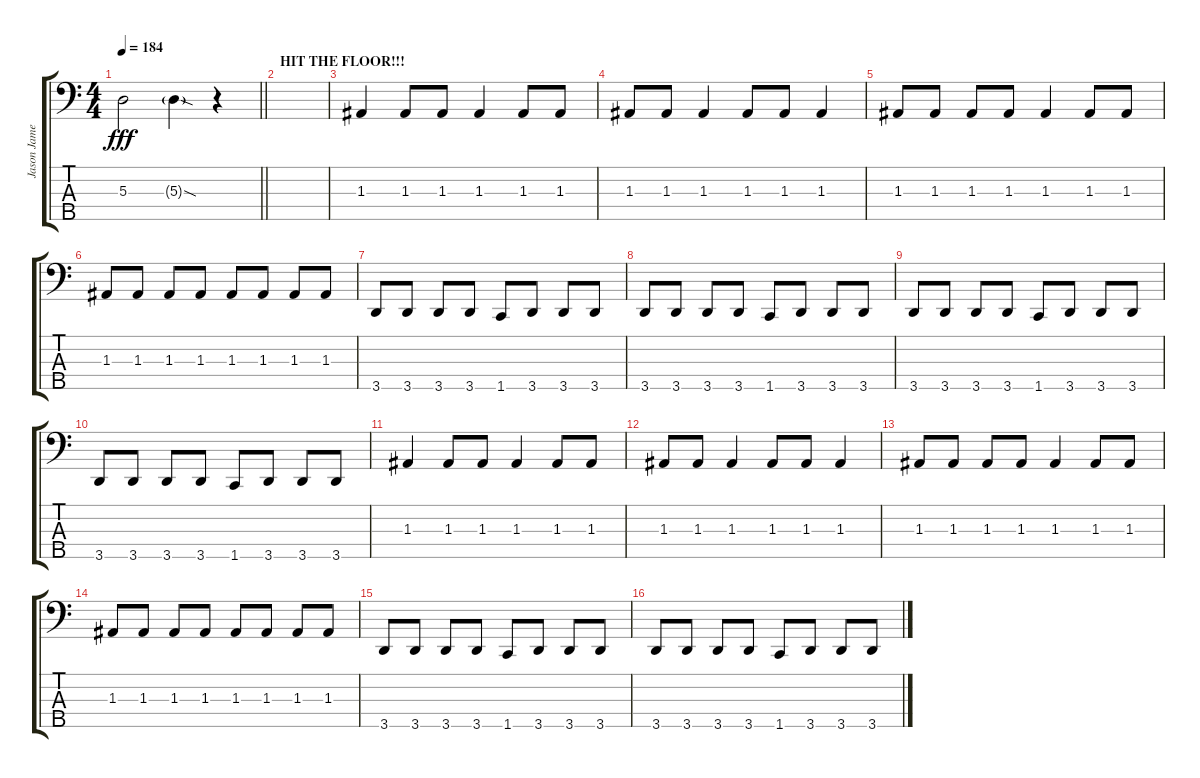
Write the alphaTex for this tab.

\track ("Jason James" "Jason Jame") {instrument electricbasspick}
\staff {score tabs}
\tuning (G2 D2 A1 E1 B0) {hide}
\ts (4 4)
\tempo 184
\clef f4
\barLineRight lightlight
\ks c
5.3.2{dy fff} 5.3{sod g}.4 r.4 |
\section ("" "HIT THE FLOOR!!!")
|
1.3.4 1.3.8 1.3.8 1.3.4 1.3.8 1.3.8 |
1.3.8 1.3.8 1.3.4 1.3.8 1.3.8 1.3.4 |
1.3.8 1.3.8 1.3.8 1.3.8 1.3.4 1.3.8 1.3.8 |
1.3.8 1.3.8 1.3.8 1.3.8 1.3.8 1.3.8 1.3.8 1.3.8 |
3.5.8 3.5.8 3.5.8 3.5.8 1.5.8 3.5.8 3.5.8 3.5.8 |
3.5.8 3.5.8 3.5.8 3.5.8 1.5.8 3.5.8 3.5.8 3.5.8 |
3.5.8 3.5.8 3.5.8 3.5.8 1.5.8 3.5.8 3.5.8 3.5.8 |
3.5.8 3.5.8 3.5.8 3.5.8 1.5.8 3.5.8 3.5.8 3.5.8 |
1.3.4 1.3.8 1.3.8 1.3.4 1.3.8 1.3.8 |
1.3.8 1.3.8 1.3.4 1.3.8 1.3.8 1.3.4 |
1.3.8 1.3.8 1.3.8 1.3.8 1.3.4 1.3.8 1.3.8 |
1.3.8 1.3.8 1.3.8 1.3.8 1.3.8 1.3.8 1.3.8 1.3.8 |
3.5.8 3.5.8 3.5.8 3.5.8 1.5.8 3.5.8 3.5.8 3.5.8 |
3.5.8 3.5.8 3.5.8 3.5.8 1.5.8 3.5.8 3.5.8 3.5.8
